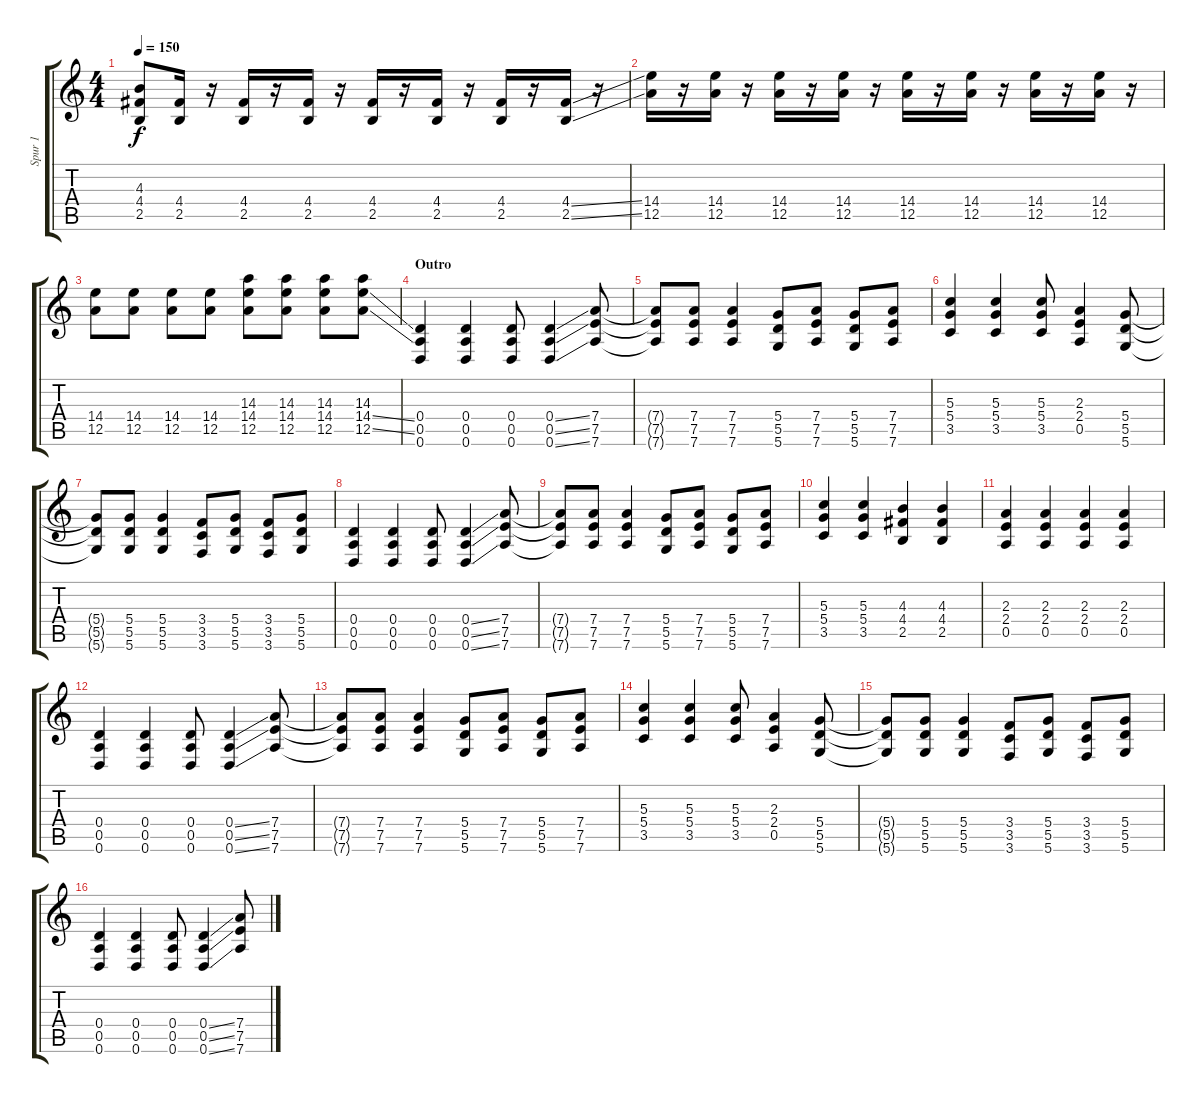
\track ("Spur 1" "Spur 1") {instrument distortionguitar}
\staff {score tabs}
\tuning (E4 B3 G3 D3 A2 D2) {hide}
\ts (4 4)
\tempo 150
\clef g2
\ks c
(4.3 4.4 2.5).8{dy f} (4.4 2.5).16 r.16 (4.4 2.5).16 r.16 (4.4 2.5).16 r.16 (4.4 2.5).16 r.16 (4.4 2.5).16 r.16 (4.4 2.5).16 r.16 (4.4{ss} 2.5{ss}).16 r.16 |
(14.4 12.5).16 r.16 (14.4 12.5).16 r.16 (14.4 12.5).16 r.16 (14.4 12.5).16 r.16 (14.4 12.5).16 r.16 (14.4 12.5).16 r.16 (14.4 12.5).16 r.16 (14.4 12.5).16 r.16 |
(14.4 12.5).8 (14.4 12.5).8 (14.4 12.5).8 (14.4 12.5).8 (14.3 14.4 12.5).8 (14.3 14.4 12.5).8 (14.3 14.4 12.5).8 (14.3 14.4{ss} 12.5{ss}).8 |
\section ("" "Outro")
(0.4 0.5 0.6).4 (0.4 0.5 0.6).4 (0.4 0.5 0.6).8 (0.4{ss} 0.5{ss} 0.6{ss}).4 (7.4 7.5 7.6).8 |
(7.4{t} 7.5{t} 7.6{t}).8 (7.4 7.5 7.6).8 (7.4 7.5 7.6).4 (5.4 5.5 5.6).8 (7.4 7.5 7.6).8 (5.4 5.5 5.6).8 (7.4 7.5 7.6).8 |
(5.3 5.4 3.5).4 (5.3 5.4 3.5).4 (5.3 5.4 3.5).8 (2.3 2.4 0.5).4 (5.4 5.5 5.6).8 |
(5.4{t} 5.5{t} 5.6{t}).8 (5.4 5.5 5.6).8 (5.4 5.5 5.6).4 (3.4 3.5 3.6).8 (5.4 5.5 5.6).8 (3.4 3.5 3.6).8 (5.4 5.5 5.6).8 |
(0.4 0.5 0.6).4 (0.4 0.5 0.6).4 (0.4 0.5 0.6).8 (0.4{ss} 0.5{ss} 0.6{ss}).4 (7.4 7.5 7.6).8 |
(7.4{t} 7.5{t} 7.6{t}).8 (7.4 7.5 7.6).8 (7.4 7.5 7.6).4 (5.4 5.5 5.6).8 (7.4 7.5 7.6).8 (5.4 5.5 5.6).8 (7.4 7.5 7.6).8 |
(5.3 5.4 3.5).4 (5.3 5.4 3.5).4 (4.3 4.4 2.5).4 (4.3 4.4 2.5).4 |
(2.3 2.4 0.5).4 (2.3 2.4 0.5).4 (2.3 2.4 0.5).4 (2.3 2.4 0.5).4 |
(0.4 0.5 0.6).4 (0.4 0.5 0.6).4 (0.4 0.5 0.6).8 (0.4{ss} 0.5{ss} 0.6{ss}).4 (7.4 7.5 7.6).8 |
(7.4{t} 7.5{t} 7.6{t}).8 (7.4 7.5 7.6).8 (7.4 7.5 7.6).4 (5.4 5.5 5.6).8 (7.4 7.5 7.6).8 (5.4 5.5 5.6).8 (7.4 7.5 7.6).8 |
(5.3 5.4 3.5).4 (5.3 5.4 3.5).4 (5.3 5.4 3.5).8 (2.3 2.4 0.5).4 (5.4 5.5 5.6).8 |
(5.4{t} 5.5{t} 5.6{t}).8 (5.4 5.5 5.6).8 (5.4 5.5 5.6).4 (3.4 3.5 3.6).8 (5.4 5.5 5.6).8 (3.4 3.5 3.6).8 (5.4 5.5 5.6).8 |
(0.4 0.5 0.6).4 (0.4 0.5 0.6).4 (0.4 0.5 0.6).8 (0.4{ss} 0.5{ss} 0.6{ss}).4 (7.4 7.5 7.6).8
